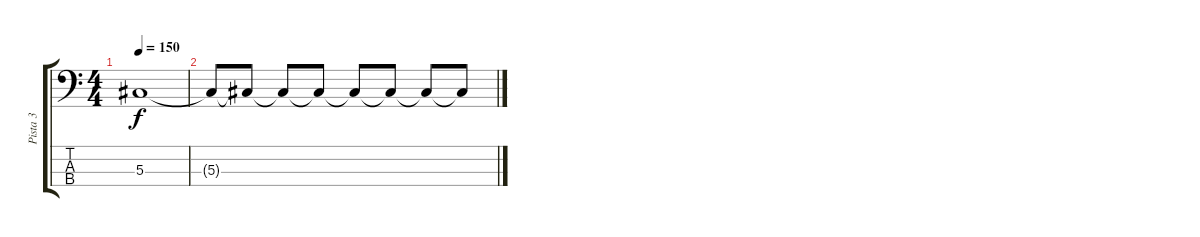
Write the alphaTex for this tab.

\track ("Pista 3" "Pista 3") {instrument electricbassfinger}
\staff {score tabs}
\tuning (Gb2 Db2 Ab1 Eb1) {hide}
\ts (4 4)
\tempo 150
\clef f4
\ks c
5.3.1{dy f} |
5.3{t}.8 5.3{t}.8 5.3{t}.8 5.3{t}.8 5.3{t}.8 5.3{t}.8 5.3{t}.8 5.3{t}.8
